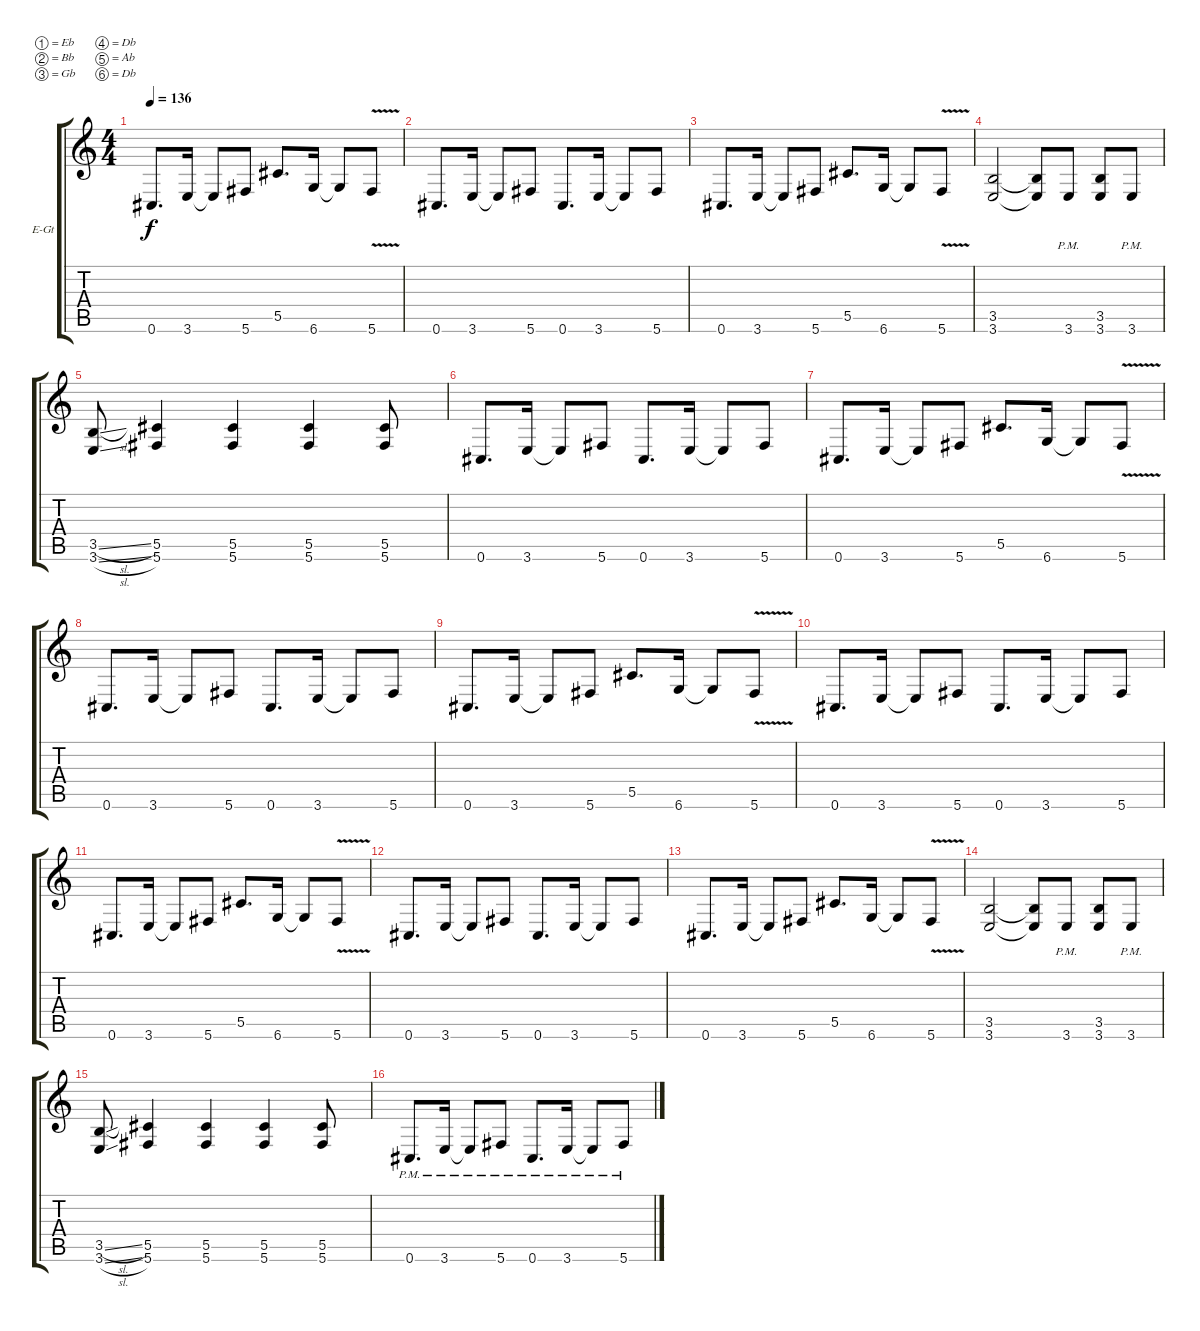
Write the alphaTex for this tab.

\defaultSystemsLayout 4
\bracketExtendMode groupsimilarinstruments
\firstSystemTrackNameOrientation horizontal
\otherSystemsTrackNameOrientation horizontal
\track ("Kirk Hammett (Dist. Gtr.)" "E-Gt") {instrument distortionguitar}
\staff {score tabs}
\tuning (Eb4 Bb3 Gb3 Db3 Ab2 Db2)
\ts (4 4)
\tempo 136
\clef g2
\ks c
0.6.8{d dy f} 3.6.16 3.6{t}.8 5.6.8 5.5.8{d} 6.6.16 6.6{t}.8 5.6{v}.8 |
0.6.8{d} 3.6.16 3.6{t}.8 5.6.8 0.6.8{d} 3.6.16 3.6{t}.8 5.6.8 |
0.6.8{d} 3.6.16 3.6{t}.8 5.6.8 5.5.8{d} 6.6.16 6.6{t}.8 5.6{v}.8 |
\scale
0.230495 (3.6 3.5).2 (3.5{t} 3.6{t}).8 3.6{pm}.8 (3.6 3.5).8 3.6{pm}.8 |
\scale
0.253213 (3.6{sl} 3.5{sl}).8 (5.5 5.6).4 (5.6 5.5).4 (5.6 5.5).4 (5.5 5.6).8 |
\scale
0.258152 0.6.8{d} 3.6.16 3.6{t}.8 5.6.8 0.6.8{d} 3.6.16 3.6{t}.8 5.6.8 |
\scale
0.258152 0.6.8{d} 3.6.16 3.6{t}.8 5.6.8 5.5.8{d} 6.6.16 6.6{t}.8 5.6{v}.8 |
0.6.8{d} 3.6.16 3.6{t}.8 5.6.8 0.6.8{d} 3.6.16 3.6{t}.8 5.6.8 |
0.6.8{d} 3.6.16 3.6{t}.8 5.6.8 5.5.8{d} 6.6.16 6.6{t}.8 5.6{v}.8 |
0.6.8{d} 3.6.16 3.6{t}.8 5.6.8 0.6.8{d} 3.6.16 3.6{t}.8 5.6.8 |
0.6.8{d} 3.6.16 3.6{t}.8 5.6.8 5.5.8{d} 6.6.16 6.6{t}.8 5.6{v}.8 |
0.6.8{d} 3.6.16 3.6{t}.8 5.6.8 0.6.8{d} 3.6.16 3.6{t}.8 5.6.8 |
0.6.8{d} 3.6.16 3.6{t}.8 5.6.8 5.5.8{d} 6.6.16 6.6{t}.8 5.6{v}.8 |
(3.6 3.5).2 (3.5{t} 3.6{t}).8 3.6{pm}.8 (3.6 3.5).8 3.6{pm}.8 |
(3.6{sl} 3.5{sl}).8 (5.5 5.6).4 (5.6 5.5).4 (5.6 5.5).4 (5.5 5.6).8 |
0.6{pm}.8{d} 3.6{pm}.16 3.6{pm t}.8 5.6{pm}.8 0.6{pm}.8{d} 3.6{pm}.16 3.6{pm t}.8 5.6{pm}.8
